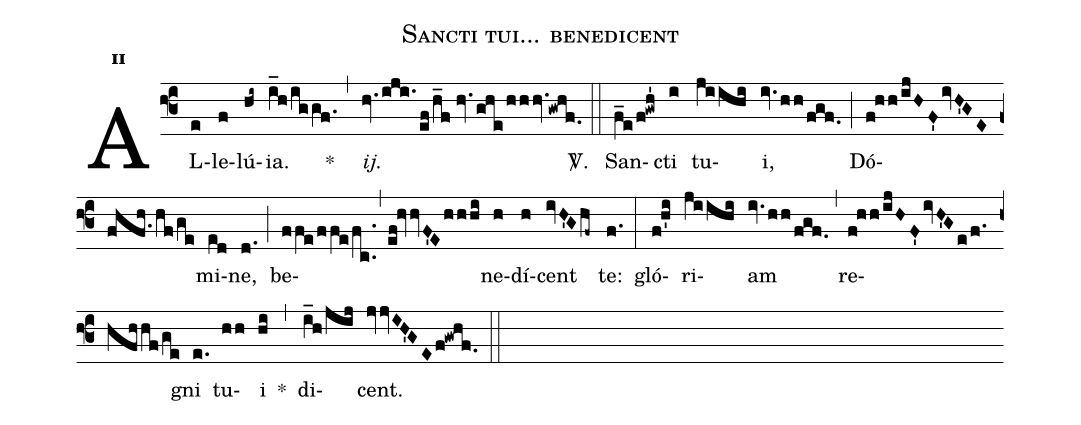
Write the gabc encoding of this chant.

name:Sancti tui... benedicent;
mode:2;
office-part:Alleluia;
%%
(f3) AL(e)le(f)lú(hi~)ia.(i_h/iggf.) *(,) <i>ij.</i>(hv./iji./ef/h_f//hv.ghe/hhh.v!gwhf.) <sp>V/</sp>.(::) San(f_e/f!gwh')cti(i) tu(jiihi)i,(iv.hh/fgf.) (;) Dó(f!hh/ijHF'/ivH'GE/f.hfhhf/ge)mi(ed)ne,(d.) (;) be(ffe/ffe/fc..,ef!hvvF'E/hhhi)ne(h)dí(h)cent(ivH'G/hf~) te:(f.) (:) gló(f!h'i)ri(jiihi)am(iv.hh/fgf.) (,) re(f!hh/ijHF'/ivH'Ge/f./hfhhf/ge)gni(e.) tu(hh)i(hi) *(,) di(i_h/jij)cent.(jvvIH'GE/f!gwhf.) (::)
